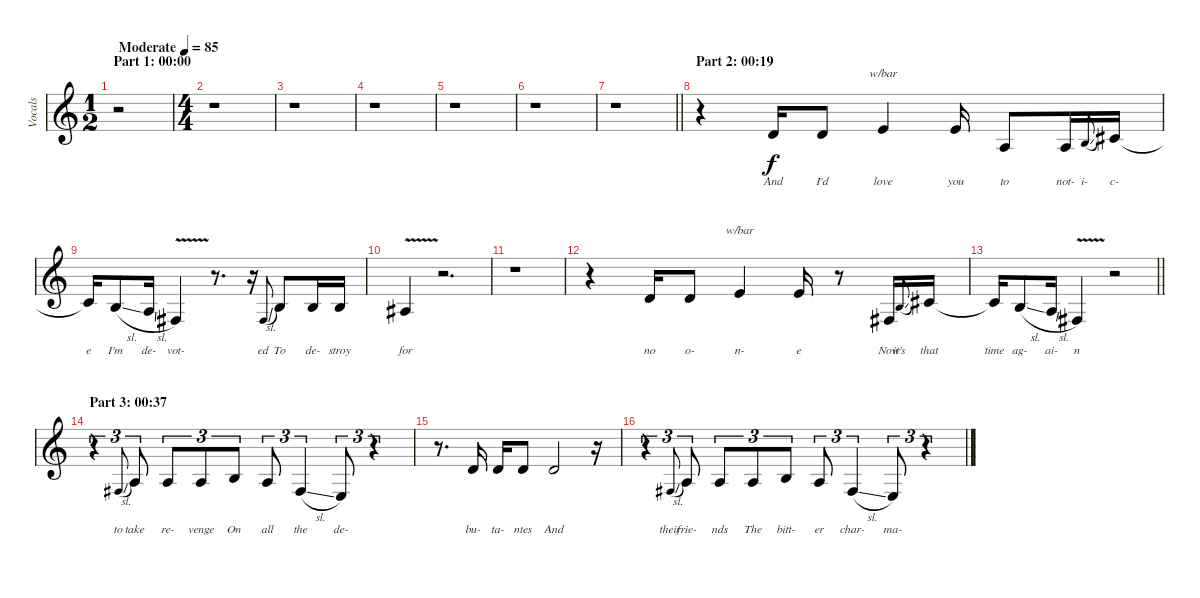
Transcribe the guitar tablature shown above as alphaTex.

\track ("Vocals" "Vocals") {instrument tenorsax}
\staff {score}
\tuning (E4 B3 G3 D3 A2 E2) {hide}
\ts (1 2)
\section ("" "Part 1: 00:00")
\tempo (85 "Moderate")
\clef g2
\ks c
r.2{dy f instrument tenorsax} |
\ts (4 4)
r.1 |
r.1 |
r.1 |
r.1 |
r.1 |
\barLineRight lightlight
r.1 |
\section ("" "Part 2: 00:19")
r.4 7.3.16{lyrics (0 "And") lyrics (1 "") lyrics (2 "") lyrics (3 "") lyrics (4 "")} 7.3.8{lyrics (0 "I'd") lyrics (1 "") lyrics (2 "") lyrics (3 "") lyrics (4 "")} 9.3.4{tbe (custom default 0 0 30 0 60 -12) lyrics (0 "love") lyrics (1 "") lyrics (2 "") lyrics (3 "") lyrics (4 "")} 9.3{t}.16{lyrics (0 "you") lyrics (1 "") lyrics (2 "") lyrics (3 "") lyrics (4 "")} 2.3.8{lyrics (0 "to") lyrics (1 "") lyrics (2 "") lyrics (3 "") lyrics (4 "")} 2.3.16{lyrics (0 "not-") lyrics (1 "") lyrics (2 "") lyrics (3 "") lyrics (4 "")} 4.3{sl}.8{lyrics (0 "i-") lyrics (1 "") lyrics (2 "") lyrics (3 "") lyrics (4 "") gr onbeat} 6.3.16{lyrics (0 "c-") lyrics (1 "") lyrics (2 "") lyrics (3 "") lyrics (4 "")} |
6.3{t}.16{lyrics (0 "e") lyrics (1 "") lyrics (2 "") lyrics (3 "") lyrics (4 "")} 9.4{sl}.8{lyrics (0 "I'm") lyrics (1 "") lyrics (2 "") lyrics (3 "") lyrics (4 "")} 7.4{sl}.16{lyrics (0 "de-") lyrics (1 "") lyrics (2 "") lyrics (3 "") lyrics (4 "")} 4.4{v}.4{lyrics (0 "vot-") lyrics (1 "") lyrics (2 "") lyrics (3 "") lyrics (4 "")} r.8{d} r.16 4.4{sl}.8{lyrics (0 "ed") lyrics (1 "") lyrics (2 "") lyrics (3 "") lyrics (4 "") gr onbeat} 9.4.8{lyrics (0 "To") lyrics (1 "") lyrics (2 "") lyrics (3 "") lyrics (4 "")} 9.4.16{lyrics (0 "de-") lyrics (1 "") lyrics (2 "") lyrics (3 "") lyrics (4 "")} 9.4.16{lyrics (0 "stroy") lyrics (1 "") lyrics (2 "") lyrics (3 "") lyrics (4 "")} |
8.4{v}.4{lyrics (0 "for") lyrics (1 "") lyrics (2 "") lyrics (3 "") lyrics (4 "")} r.2{d} |
r.1 |
r.4 7.3.16{lyrics (0 "no") lyrics (1 "") lyrics (2 "") lyrics (3 "") lyrics (4 "")} 7.3.8{lyrics (0 "o-") lyrics (1 "") lyrics (2 "") lyrics (3 "") lyrics (4 "")} 9.3.4{tbe (custom default 0 0 30 0 60 -12) lyrics (0 "n-") lyrics (1 "") lyrics (2 "") lyrics (3 "") lyrics (4 "")} 9.3{t}.16{lyrics (0 "e") lyrics (1 "") lyrics (2 "") lyrics (3 "") lyrics (4 "")} r.8 4.4.16{lyrics (0 "Now") lyrics (1 "") lyrics (2 "") lyrics (3 "") lyrics (4 "")} 9.4{sl}.8{lyrics (0 "it's") lyrics (1 "") lyrics (2 "") lyrics (3 "") lyrics (4 "") gr onbeat} 11.4.16{lyrics (0 "that") lyrics (1 "") lyrics (2 "") lyrics (3 "") lyrics (4 "")} |
\barLineRight lightlight
11.4{t}.16{lyrics (0 "time") lyrics (1 "") lyrics (2 "") lyrics (3 "") lyrics (4 "")} 9.4{sl}.8{lyrics (0 "ag-") lyrics (1 "") lyrics (2 "") lyrics (3 "") lyrics (4 "")} 7.4{sl}.16{lyrics (0 "ai-") lyrics (1 "") lyrics (2 "") lyrics (3 "") lyrics (4 "")} 4.4{v}.4{lyrics (0 "n") lyrics (1 "") lyrics (2 "") lyrics (3 "") lyrics (4 "")} r.2 |
\section ("" "Part 3: 00:37")
r.4{tu (3 2)} 4.4{sl}.8{lyrics (0 "to") lyrics (1 "") lyrics (2 "") lyrics (3 "") lyrics (4 "") gr onbeat} 7.4.8{tu (3 2) lyrics (0 "take") lyrics (1 "") lyrics (2 "") lyrics (3 "") lyrics (4 "")} 7.4.8{tu (3 2) lyrics (0 "re-") lyrics (1 "") lyrics (2 "") lyrics (3 "") lyrics (4 "")} 7.4.8{tu (3 2) lyrics (0 "venge") lyrics (1 "") lyrics (2 "") lyrics (3 "") lyrics (4 "")} 9.4.8{tu (3 2) lyrics (0 "On") lyrics (1 "") lyrics (2 "") lyrics (3 "") lyrics (4 "")} 7.4.8{tu (3 2) lyrics (0 "all") lyrics (1 "") lyrics (2 "") lyrics (3 "") lyrics (4 "")} 4.4{sl}.4{tu (3 2) lyrics (0 "the") lyrics (1 "") lyrics (2 "") lyrics (3 "") lyrics (4 "")} 2.4.8{tu (3 2) lyrics (0 "de-") lyrics (1 "") lyrics (2 "") lyrics (3 "") lyrics (4 "")} r.4{tu (3 2)} |
r.8{d} 12.4.16{lyrics (0 "bu-") lyrics (1 "") lyrics (2 "") lyrics (3 "") lyrics (4 "")} 12.4.16{lyrics (0 "ta-") lyrics (1 "") lyrics (2 "") lyrics (3 "") lyrics (4 "")} 12.4.8{lyrics (0 "ntes") lyrics (1 "") lyrics (2 "") lyrics (3 "") lyrics (4 "")} 11.4{be (custom 0 2 5 6 30 6 45 0 60 0)}.2{lyrics (0 "And") lyrics (1 "") lyrics (2 "") lyrics (3 "") lyrics (4 "")} r.16 |
r.4{tu (3 2)} 4.4{sl}.8{lyrics (0 "their") lyrics (1 "") lyrics (2 "") lyrics (3 "") lyrics (4 "") gr onbeat} 7.4.8{tu (3 2) lyrics (0 "frie-") lyrics (1 "") lyrics (2 "") lyrics (3 "") lyrics (4 "")} 7.4.8{tu (3 2) lyrics (0 "nds") lyrics (1 "") lyrics (2 "") lyrics (3 "") lyrics (4 "")} 7.4.8{tu (3 2) lyrics (0 "The") lyrics (1 "") lyrics (2 "") lyrics (3 "") lyrics (4 "")} 9.4.8{tu (3 2) lyrics (0 "bitt-") lyrics (1 "") lyrics (2 "") lyrics (3 "") lyrics (4 "")} 7.4.8{tu (3 2) lyrics (0 "er") lyrics (1 "") lyrics (2 "") lyrics (3 "") lyrics (4 "")} 4.4{sl}.4{tu (3 2) lyrics (0 "char-") lyrics (1 "") lyrics (2 "") lyrics (3 "") lyrics (4 "")} 2.4.8{tu (3 2) lyrics (0 "ma-") lyrics (1 "") lyrics (2 "") lyrics (3 "") lyrics (4 "")} r.4{tu (3 2)}
